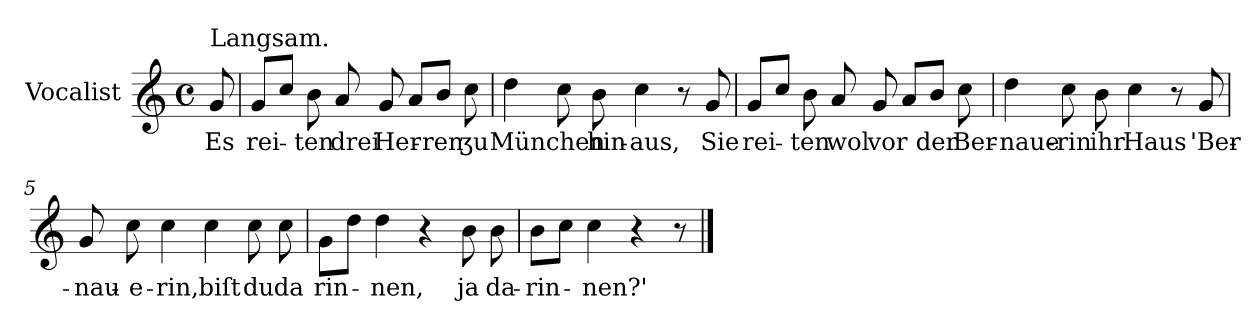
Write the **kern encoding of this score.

**kern	**text
*part1	*part1
*staff1	*staff1
*I"Vocalist	*
*k[]	*
*C:	*
*M4/4	*
*met(c)	*
=	=
!LO:TX:a:t=Langsam.	!
8g	Es
=1	=1
8gL	rei-
8ccJ	.
8b	-ten
8a	drei
8g	Her-
8aL	.
8bJ	-ren
8cc	ʒu
=2	=2
4dd	München
8cc	.
8b	hin-
4cc	-aus,
8r	.
8g	Sie
=3	=3
8gL	rei-
8ccJ	.
8b	-ten
8a	wol
8g	vor
8aL	.
8bJ	der
8cc	Ber-
=4	=4
4dd	-naue-
8cc	-rin
8b	ihr
4cc	Haus
8r	.
8g	'Ber-
=5	=5
8g	-nau-
8cc	-e-
4cc	-rin,
4cc	biſt
8cc	du
8cc	da
=6	=6
8gL	rin-
8ddJ	.
4dd	-nen,
4r	.
8b	ja
8b	da-
=7	=7
8bL	-rin-
8ccJ	.
4cc	-nen?'
4r	.
8r	.
==	==
*-	*-
